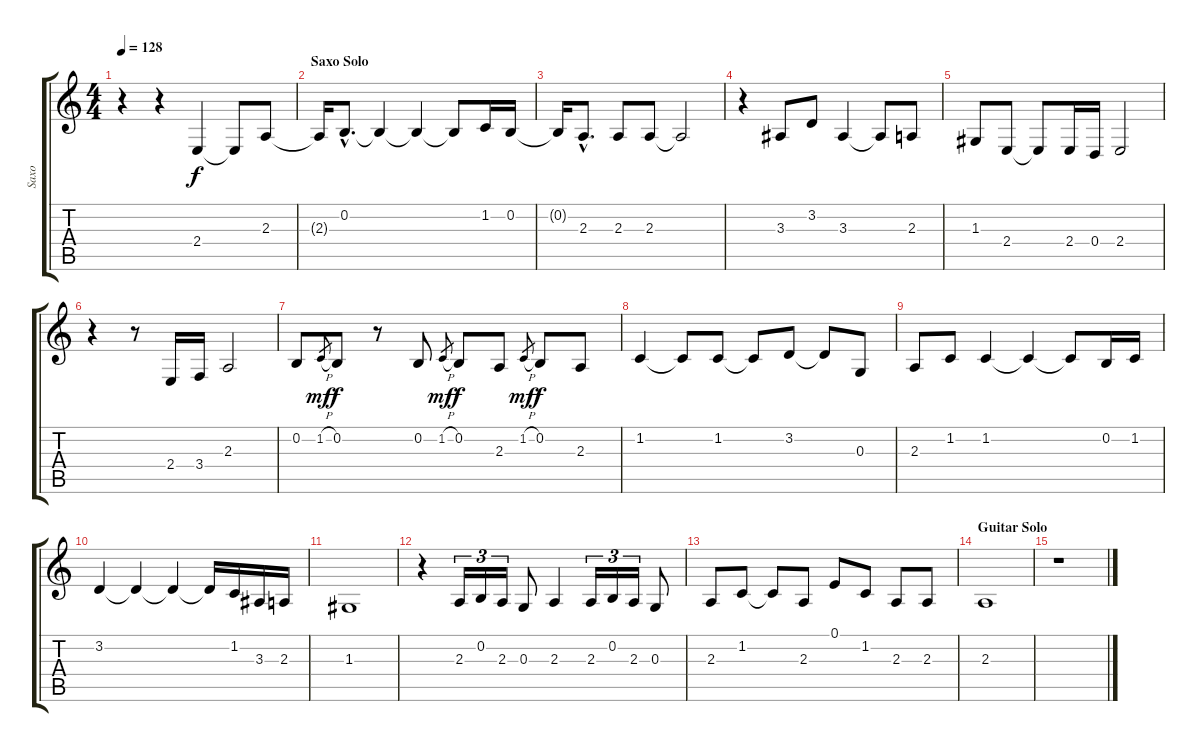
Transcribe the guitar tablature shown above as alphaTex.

\track ("Saxo" "Saxo") {instrument altosax}
\staff {score tabs}
\tuning (E4 B3 G3 D3 A2 E2) {hide}
\ts (4 4)
\tempo 128
\clef g2
\ks c
r.4{dy f} r.4 2.4.4 2.4{t}.8 2.3.8 |
\section ("" "Saxo Solo")
2.3{t}.16 0.2{hac}.8{d} 0.2{t}.4 0.2{t}.4 0.2{t}.8 1.2.16 0.2.16 |
0.2{t}.16 2.3{hac}.8{d} 2.3.8 2.3.8 2.3{t}.2 |
r.4 3.3.8 3.2.8 3.3.4 3.3{t}.8 2.3.8 |
1.3.8 2.4.8 2.4{t}.8 2.4.16 0.4.16 2.4.2 |
r.4 r.8 2.4.16 3.4.16 2.3.2 |
0.2.8 1.2{h}.8{gr dy mf} 0.2.8{dy f} r.8 0.2.8 1.2{h}.8{gr dy mf} 0.2.8{dy f} 2.3.8 1.2{h}.8{gr dy mf} 0.2.8{dy f} 2.3.8 |
1.2.4 1.2{t}.8 1.2.8 1.2{t}.8 3.2.8 3.2{t}.8 0.3.8 |
2.3.8 1.2.8 1.2.4 1.2{t}.4 1.2{t}.8 0.2.16 1.2.16 |
3.2.4 3.2{t}.4 3.2{t}.4 3.2{t}.16 1.2.16 3.3.16 2.3.16 |
1.3.1 |
r.4 2.3.16{tu (3 2)} 0.2.16{tu (3 2)} 2.3.16{tu (3 2)} 0.3.8 2.3.4 2.3.16{tu (3 2)} 0.2.16{tu (3 2)} 2.3.16{tu (3 2)} 0.3.8 |
2.3.8 1.2.8 1.2{t}.8 2.3.8 0.1.8 1.2.8 2.3.8 2.3.8 |
\section ("" "Guitar Solo")
2.3.1 |
r.1
